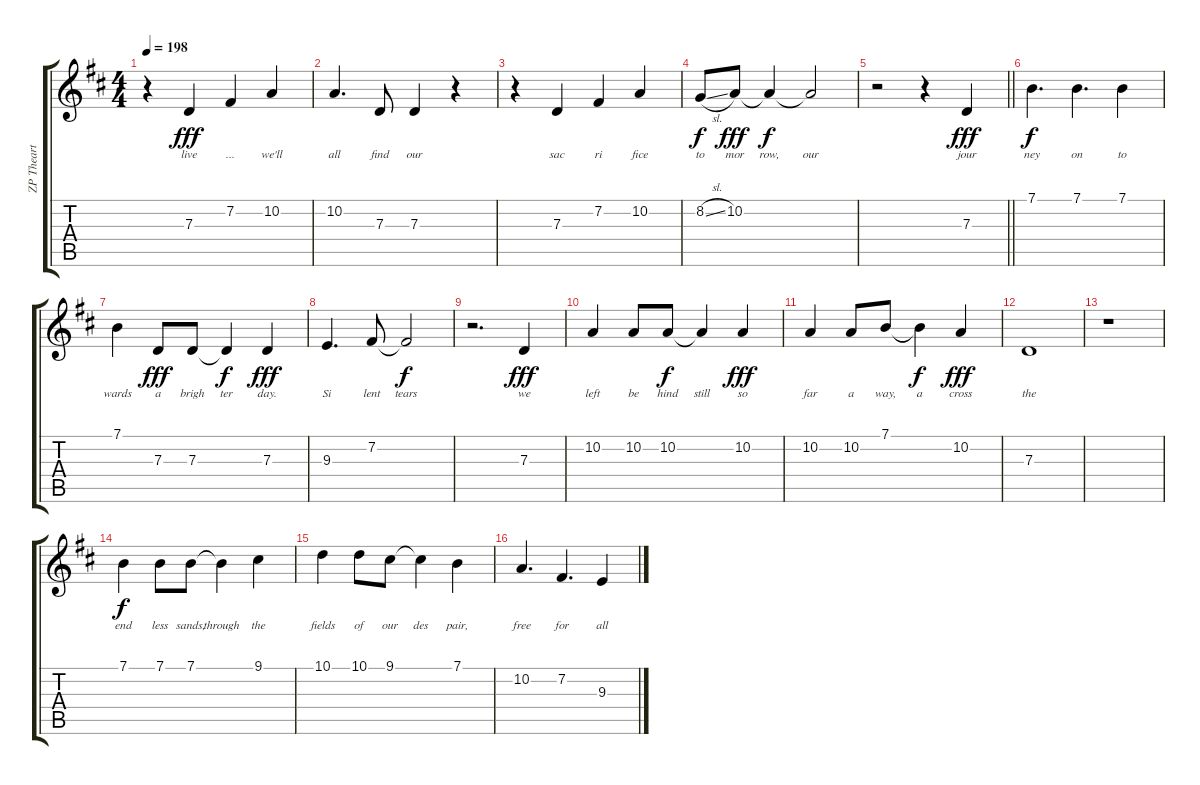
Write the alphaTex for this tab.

\track ("ZP Theart" "ZP Theart") {instrument lead2sawtooth}
\staff {score tabs}
\tuning (E4 B3 G3 D3 A2 E2) {hide}
\ts (4 4)
\tempo 198
\clef g2
\ks bminor
r.4{dy fff} 7.3.4{lyrics (0 "live") lyrics (1 "") lyrics (2 "") lyrics (3 "") lyrics (4 "")} 7.2.4{lyrics (0 "...") lyrics (1 "") lyrics (2 "") lyrics (3 "") lyrics (4 "")} 10.2.4{lyrics (0 "we'll") lyrics (1 "") lyrics (2 "") lyrics (3 "") lyrics (4 "")} |
10.2.4{d lyrics (0 "all") lyrics (1 "") lyrics (2 "") lyrics (3 "") lyrics (4 "")} 7.3.8{lyrics (0 "find") lyrics (1 "") lyrics (2 "") lyrics (3 "") lyrics (4 "")} 7.3.4{lyrics (0 "our") lyrics (1 "") lyrics (2 "") lyrics (3 "") lyrics (4 "")} r.4 |
r.4 7.3.4{lyrics (0 "sac") lyrics (1 "") lyrics (2 "") lyrics (3 "") lyrics (4 "")} 7.2.4{lyrics (0 "ri") lyrics (1 "") lyrics (2 "") lyrics (3 "") lyrics (4 "")} 10.2.4{lyrics (0 "fice") lyrics (1 "") lyrics (2 "") lyrics (3 "") lyrics (4 "")} |
8.2{sl}.8{lyrics (0 "to") lyrics (1 "") lyrics (2 "") lyrics (3 "") lyrics (4 "") dy f} 10.2.8{lyrics (0 "mor") lyrics (1 "") lyrics (2 "") lyrics (3 "") lyrics (4 "") dy fff} 10.2{t}.4{lyrics (0 "row,") lyrics (1 "") lyrics (2 "") lyrics (3 "") lyrics (4 "") dy f} 10.2{t}.2{lyrics (0 "our") lyrics (1 "") lyrics (2 "") lyrics (3 "") lyrics (4 "")} |
\barLineRight lightlight
r.2 r.4 7.3.4{lyrics (0 "jour") lyrics (1 "") lyrics (2 "") lyrics (3 "") lyrics (4 "") dy fff} |
7.1.4{d lyrics (0 "ney") lyrics (1 "") lyrics (2 "") lyrics (3 "") lyrics (4 "") dy f} 7.1.4{d lyrics (0 "on") lyrics (1 "") lyrics (2 "") lyrics (3 "") lyrics (4 "")} 7.1.4{lyrics (0 "to") lyrics (1 "") lyrics (2 "") lyrics (3 "") lyrics (4 "")} |
7.1.4{lyrics (0 "wards") lyrics (1 "") lyrics (2 "") lyrics (3 "") lyrics (4 "")} 7.3.8{lyrics (0 "a") lyrics (1 "") lyrics (2 "") lyrics (3 "") lyrics (4 "") dy fff} 7.3.8{lyrics (0 "brigh") lyrics (1 "") lyrics (2 "") lyrics (3 "") lyrics (4 "")} 7.3{t}.4{lyrics (0 "ter") lyrics (1 "") lyrics (2 "") lyrics (3 "") lyrics (4 "") dy f} 7.3.4{lyrics (0 "day.") lyrics (1 "") lyrics (2 "") lyrics (3 "") lyrics (4 "") dy fff} |
9.3.4{d lyrics (0 "Si") lyrics (1 "") lyrics (2 "") lyrics (3 "") lyrics (4 "")} 7.2.8{lyrics (0 "lent") lyrics (1 "") lyrics (2 "") lyrics (3 "") lyrics (4 "")} 7.2{t}.2{lyrics (0 "tears") lyrics (1 "") lyrics (2 "") lyrics (3 "") lyrics (4 "") dy f} |
r.2{d} 7.3.4{lyrics (0 "we") lyrics (1 "") lyrics (2 "") lyrics (3 "") lyrics (4 "") dy fff} |
10.2.4{lyrics (0 "left") lyrics (1 "") lyrics (2 "") lyrics (3 "") lyrics (4 "")} 10.2.8{lyrics (0 "be") lyrics (1 "") lyrics (2 "") lyrics (3 "") lyrics (4 "")} 10.2.8{lyrics (0 "hind") lyrics (1 "") lyrics (2 "") lyrics (3 "") lyrics (4 "") dy f} 10.2{t}.4{lyrics (0 "still") lyrics (1 "") lyrics (2 "") lyrics (3 "") lyrics (4 "")} 10.2.4{lyrics (0 "so") lyrics (1 "") lyrics (2 "") lyrics (3 "") lyrics (4 "") dy fff} |
10.2.4{lyrics (0 "far") lyrics (1 "") lyrics (2 "") lyrics (3 "") lyrics (4 "")} 10.2.8{lyrics (0 "a") lyrics (1 "") lyrics (2 "") lyrics (3 "") lyrics (4 "")} 7.1.8{lyrics (0 "way,") lyrics (1 "") lyrics (2 "") lyrics (3 "") lyrics (4 "")} 7.1{t}.4{lyrics (0 "a") lyrics (1 "") lyrics (2 "") lyrics (3 "") lyrics (4 "") dy f} 10.2.4{lyrics (0 "cross") lyrics (1 "") lyrics (2 "") lyrics (3 "") lyrics (4 "") dy fff} |
7.3.1{lyrics (0 "the") lyrics (1 "") lyrics (2 "") lyrics (3 "") lyrics (4 "")} |
r.1 |
7.1.4{lyrics (0 "end") lyrics (1 "") lyrics (2 "") lyrics (3 "") lyrics (4 "") dy f} 7.1.8{lyrics (0 "less") lyrics (1 "") lyrics (2 "") lyrics (3 "") lyrics (4 "")} 7.1.8{lyrics (0 "sands,") lyrics (1 "") lyrics (2 "") lyrics (3 "") lyrics (4 "")} 7.1{t}.4{lyrics (0 "through") lyrics (1 "") lyrics (2 "") lyrics (3 "") lyrics (4 "")} 9.1.4{lyrics (0 "the") lyrics (1 "") lyrics (2 "") lyrics (3 "") lyrics (4 "")} |
10.1.4{lyrics (0 "fields") lyrics (1 "") lyrics (2 "") lyrics (3 "") lyrics (4 "")} 10.1.8{lyrics (0 "of") lyrics (1 "") lyrics (2 "") lyrics (3 "") lyrics (4 "")} 9.1.8{lyrics (0 "our") lyrics (1 "") lyrics (2 "") lyrics (3 "") lyrics (4 "")} 9.1{t}.4{lyrics (0 "des") lyrics (1 "") lyrics (2 "") lyrics (3 "") lyrics (4 "")} 7.1.4{lyrics (0 "pair,") lyrics (1 "") lyrics (2 "") lyrics (3 "") lyrics (4 "")} |
10.2.4{d lyrics (0 "free") lyrics (1 "") lyrics (2 "") lyrics (3 "") lyrics (4 "")} 7.2.4{d lyrics (0 "for") lyrics (1 "") lyrics (2 "") lyrics (3 "") lyrics (4 "")} 9.3.4{lyrics (0 "all") lyrics (1 "") lyrics (2 "") lyrics (3 "") lyrics (4 "")}
